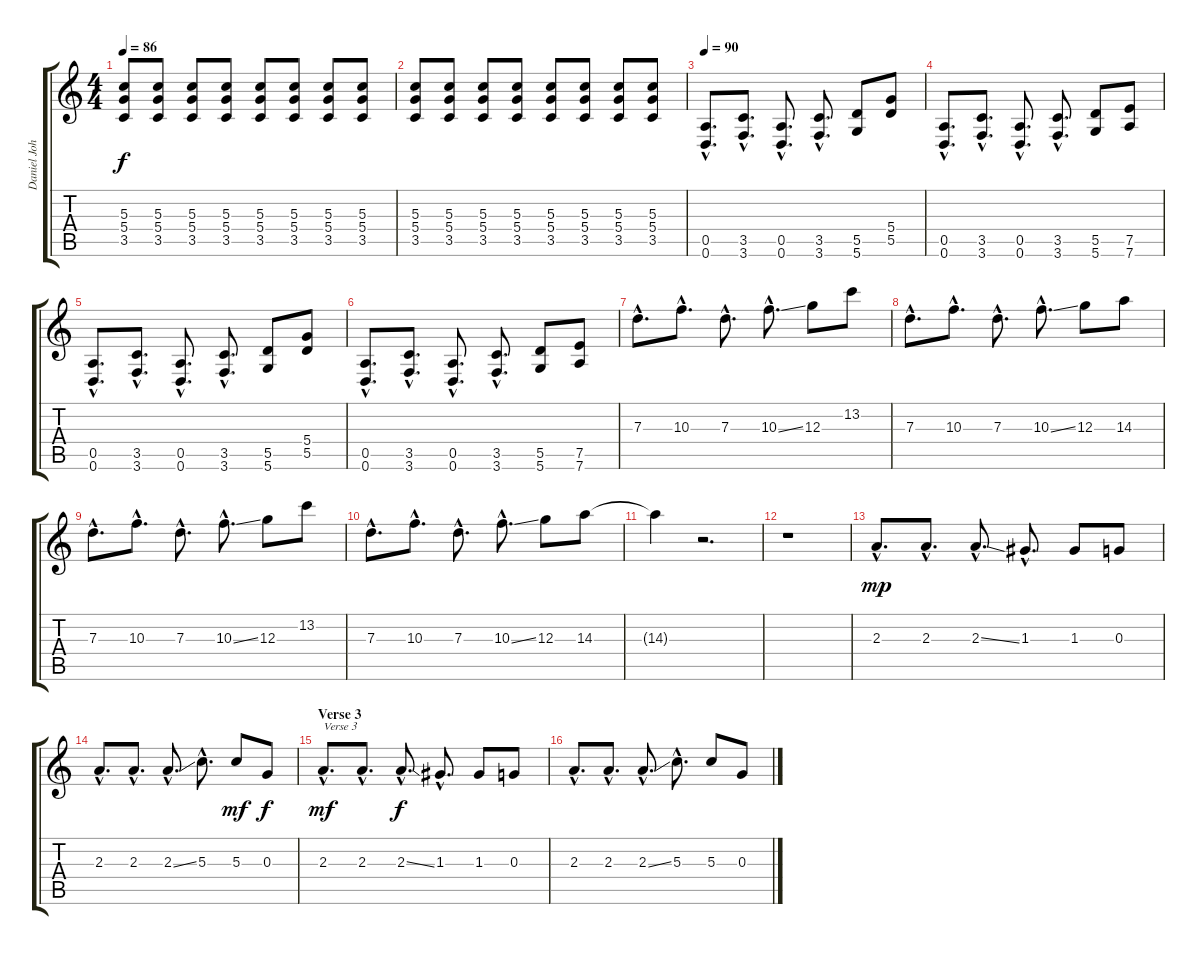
\track ("Daniel Johns" "Daniel Joh") {instrument electricguitarclean}
\staff {score tabs}
\tuning (E4 B3 G3 D3 A2 D2) {hide}
\ts (4 4)
\tempo 86
\clef g2
\ks c
(5.3 5.4 3.5).8{dy f volume 16 instrument electricguitarmuted} (5.3 5.4 3.5).8 (5.3 5.4 3.5).8 (5.3 5.4 3.5).8 (5.3 5.4 3.5).8 (5.3 5.4 3.5).8 (5.3 5.4 3.5).8 (5.3 5.4 3.5).8 |
(5.3 5.4 3.5).8 (5.3 5.4 3.5).8 (5.3 5.4 3.5).8 (5.3 5.4 3.5).8 (5.3 5.4 3.5).8 (5.3 5.4 3.5).8 (5.3 5.4 3.5).8 (5.3 5.4 3.5).8 |
\tempo 90
(0.5{hac} 0.6{hac}).8{d volume 16 instrument distortionguitar} (3.5{hac} 3.6{hac}).8{d} (0.5{hac} 0.6{hac}).8{d} (3.5{hac} 3.6{hac}).8{d} (5.5 5.6).8 (5.4 5.5).8 |
(0.5{hac} 0.6{hac}).8{d} (3.5{hac} 3.6{hac}).8{d} (0.5{hac} 0.6{hac}).8{d} (3.5{hac} 3.6{hac}).8{d} (5.5 5.6).8 (7.5 7.6).8 |
(0.5{hac} 0.6{hac}).8{d} (3.5{hac} 3.6{hac}).8{d} (0.5{hac} 0.6{hac}).8{d} (3.5{hac} 3.6{hac}).8{d} (5.5 5.6).8 (5.4 5.5).8 |
(0.5{hac} 0.6{hac}).8{d} (3.5{hac} 3.6{hac}).8{d} (0.5{hac} 0.6{hac}).8{d} (3.5{hac} 3.6{hac}).8{d} (5.5 5.6).8 (7.5 7.6).8 |
7.3{hac}.8{d volume 11} 10.3{hac}.8{d} 7.3{hac}.8{d} 10.3{ss hac}.8{d} 12.3.8 13.2.8 |
7.3{hac}.8{d} 10.3{hac}.8{d} 7.3{hac}.8{d} 10.3{ss hac}.8{d} 12.3.8 14.3.8 |
7.3{hac}.8{d} 10.3{hac}.8{d} 7.3{hac}.8{d} 10.3{ss hac}.8{d} 12.3.8 13.2.8 |
7.3{hac}.8{d} 10.3{hac}.8{d} 7.3{hac}.8{d} 10.3{ss hac}.8{d} 12.3.8 14.3.8 |
14.3{t}.4{volume 12 instrument electricguitarclean} r.2{d} |
r.1 |
2.3{hac}.8{d dy mp} 2.3{hac}.8{d} 2.3{ss hac}.8{d} 1.3{hac}.8{d} 1.3.8 0.3.8 |
2.3{hac}.8{d} 2.3{hac}.8{d} 2.3{ss hac}.8{d} 5.3{hac}.8{d} 5.3.8{dy mf} 0.3.8{dy f} |
\section ("" "Verse 3")
2.3{hac}.8{d txt "Verse 3" dy mf} 2.3{hac}.8{d} 2.3{ss hac}.8{d dy f} 1.3{hac}.8{d} 1.3.8 0.3.8 |
2.3{hac}.8{d} 2.3{hac}.8{d} 2.3{ss hac}.8{d} 5.3{hac}.8{d} 5.3.8 0.3.8
